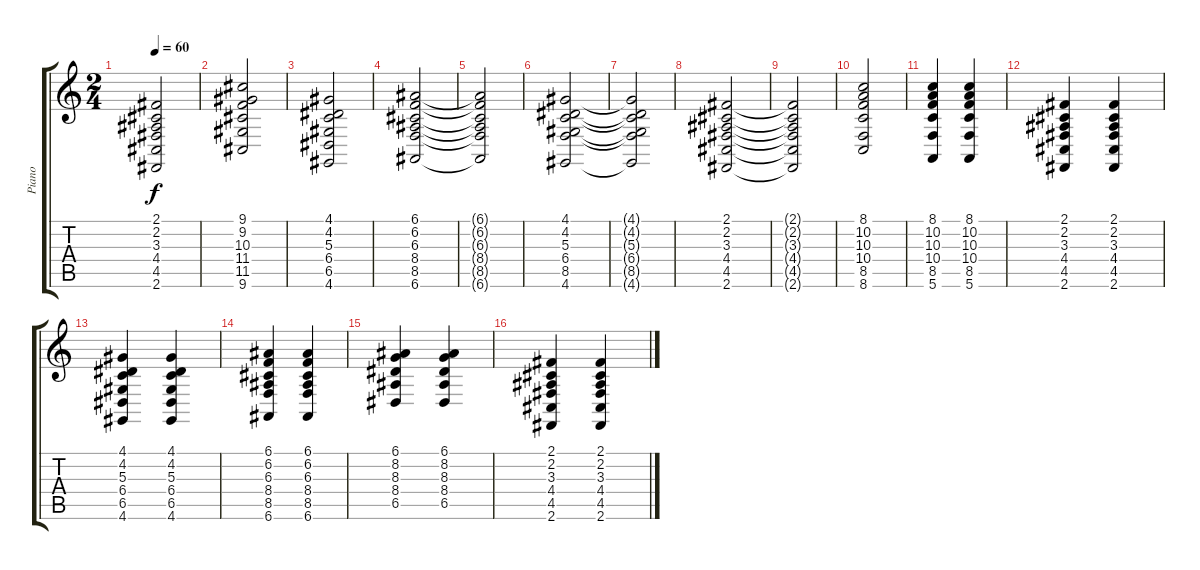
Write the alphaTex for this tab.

\track ("Piano" "Piano") {instrument acousticgrandpiano}
\staff {score tabs}
\tuning (E4 B3 G3 D3 A2 E2) {hide}
\ts (2 4)
\tempo 60
\clef g2
\ks c
(2.1{t} 2.2{t} 3.3{t} 4.4{t} 4.5{t} 2.6{t}).2{dy f} |
(9.1 9.2 10.3 11.4 11.5 9.6).2 |
(4.1 4.2 5.3 6.4 6.5 4.6).2 |
(6.1 6.2 6.3 8.4 8.5 6.6).2 |
(6.1{t} 6.2{t} 6.3{t} 8.4{t} 8.5{t} 6.6{t}).2 |
(4.1 4.2 5.3 6.4 8.5 4.6).2 |
(4.1{t} 4.2{t} 5.3{t} 6.4{t} 8.5{t} 4.6{t}).2 |
(2.1 2.2 3.3 4.4 4.5 2.6).2 |
(2.1{t} 2.2{t} 3.3{t} 4.4{t} 4.5{t} 2.6{t}).2 |
(8.1 10.2 10.3 10.4 8.5 8.6).2 |
(8.1 10.2 10.3 10.4 8.5 5.6).4 (8.1 10.2 10.3 10.4 8.5 5.6).4 |
(2.1 2.2 3.3 4.4 4.5 2.6).4 (2.1 2.2 3.3 4.4 4.5 2.6).4 |
(4.1 4.2 5.3 6.4 6.5 4.6).4 (4.1 4.2 5.3 6.4 6.5 4.6).4 |
(6.1 6.2 6.3 8.4 8.5 6.6).4 (6.1 6.2 6.3 8.4 8.5 6.6).4 |
(6.1 8.2 8.3 8.4 6.5).4 (6.1 8.2 8.3 8.4 6.5).4 |
(2.1 2.2 3.3 4.4 4.5 2.6).4 (2.1 2.2 3.3 4.4 4.5 2.6).4
